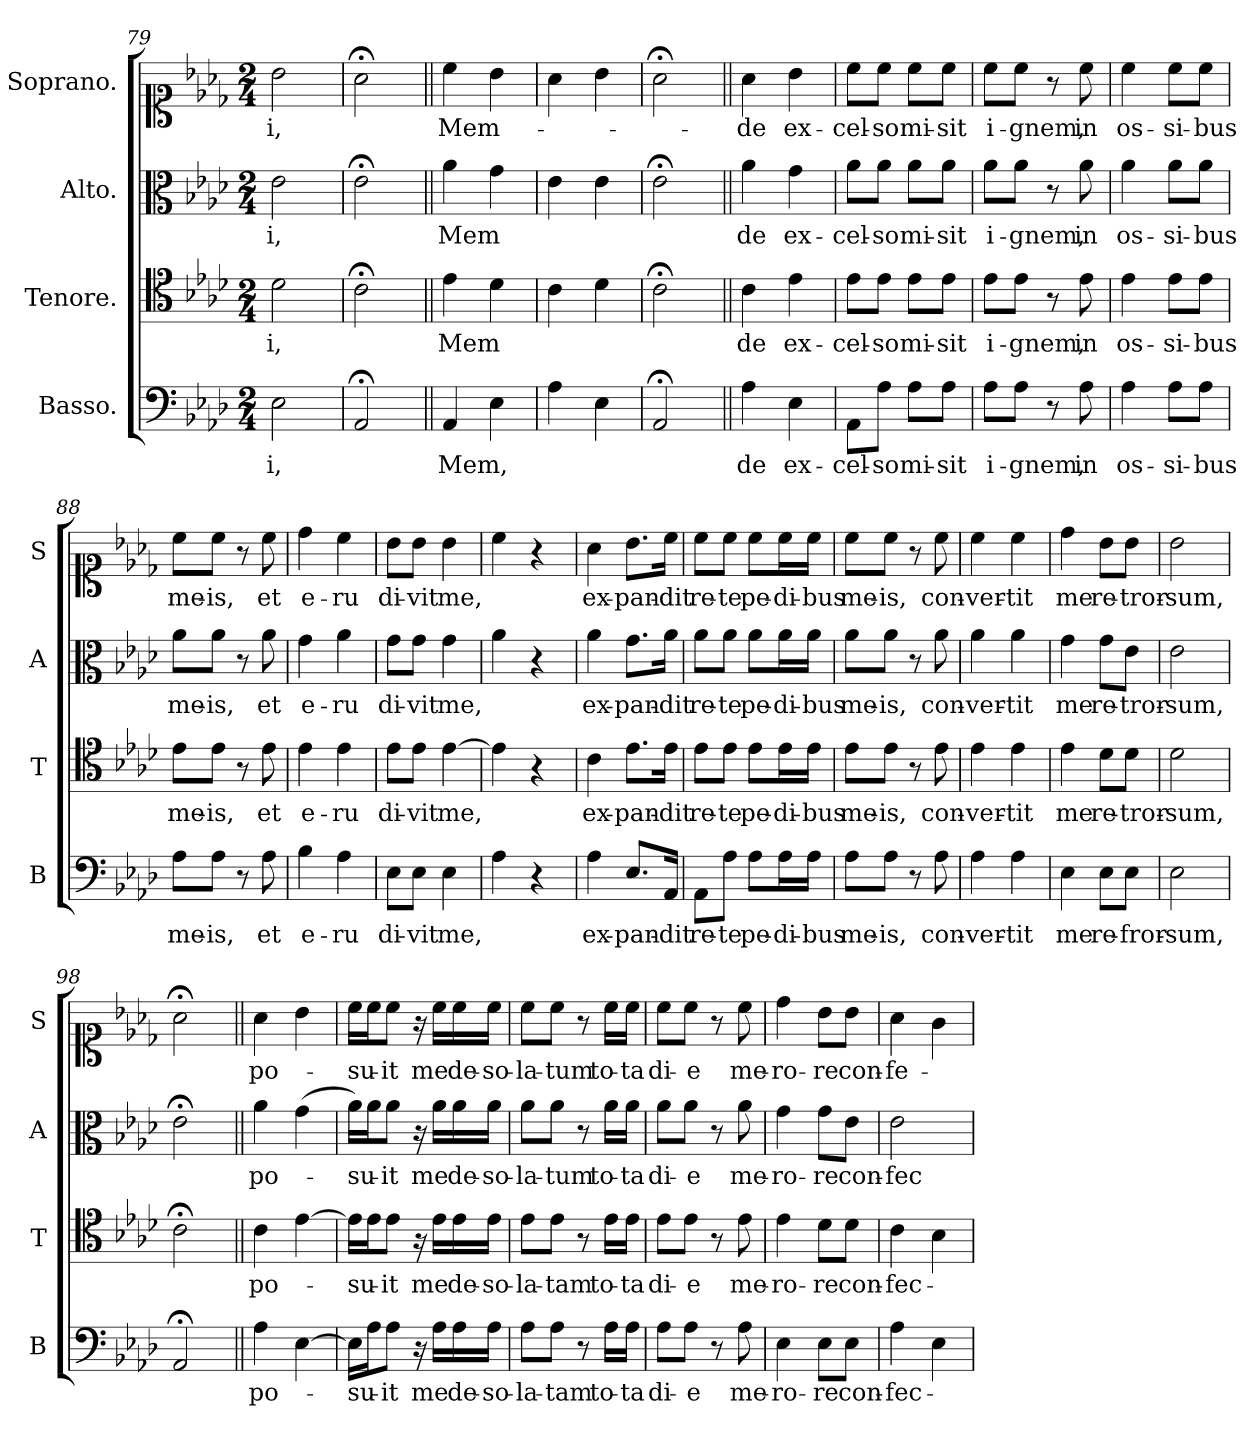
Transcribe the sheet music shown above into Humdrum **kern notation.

**kern	**text	**kern	**text	**kern	**text	**kern	**text
*part4	*part4	*part3	*part3	*part2	*part2	*part1	*part1
*staff4	*staff4	*staff3	*staff3	*staff2	*staff2	*staff1	*staff1
*I"Basso.	*	*I"Tenore.	*	*I"Alto.	*	*I"Soprano.	*
*I'B	*	*I'T	*	*I'A	*	*I'S	*
*clefF4	*	*clefC4	*	*clefC3	*	*clefC1	*
*k[b-e-a-d-]	*	*k[b-e-a-d-]	*	*k[b-e-a-d-]	*	*k[b-e-a-d-]	*
*A-:	*	*A-:	*	*A-:	*	*A-:	*
*M2/4	*	*M2/4	*	*M2/4	*	*M2/4	*
=79	=79	=79	=79	=79	=79	=79	=79
2E-\	-i,	2d-\	-i,	2e-\	-i,	2b-\	-i,
=80	=80	=80	=80	=80	=80	=80	=80
2AA-;</	.	2c;<\	.	2e-;<\	.	2a-;<\	.
=81||	=81||	=81||	=81||	=81||	=81||	=81||	=81||
4AA-/	Mem,	4e-\	Mem	4a-\	Mem	4cc\	Mem-
4E-\	.	4d-\	.	4g\	.	4b-\	.
=82	=82	=82	=82	=82	=82	=82	=82
4A-\	.	4c\	.	4e-\	.	4a-\	.
4E-\	.	4d-\	.	4e-\	.	4b-\	.
=83	=83	=83	=83	=83	=83	=83	=83
2AA-;</	.	2c;<\	.	2e-;<\	.	2a-;<\	.
=84||	=84||	=84||	=84||	=84||	=84||	=84||	=84||
4A-\	de	4c\	de	4a-\	de	4a-\	de
4E-\	ex-	4e-\	ex-	4g\	ex-	4b-\	ex-
=85	=85	=85	=85	=85	=85	=85	=85
8AA-\L	-cel-	8e-\L	-cel-	8a-\L	-cel-	8cc\L	-cel-
8A-\J	-so	8e-\J	-so	8a-\J	-so	8cc\J	-so
8A-\L	mi-	8e-\L	mi-	8a-\L	mi-	8cc\L	mi-
8A-\J	-sit	8e-\J	-sit	8a-\J	-sit	8cc\J	-sit
=86	=86	=86	=86	=86	=86	=86	=86
8A-\L	i-	8e-\L	i-	8a-\L	i-	8cc\L	i-
8A-\J	-gnem,	8e-\J	-gnem,	8a-\J	-gnem,	8cc\J	-gnem,
8r	.	8r	.	8r	.	8r	.
8A-\	in	8e-\	in	8a-\	in	8cc\	in
=87	=87	=87	=87	=87	=87	=87	=87
4A-\	os-	4e-\	os-	4a-\	os-	4cc\	os-
8A-\L	-si-	8e-\L	-si-	8a-\L	-si-	8cc\L	-si-
8A-\J	-bus	8e-\J	-bus	8a-\J	-bus	8cc\J	-bus
=88	=88	=88	=88	=88	=88	=88	=88
8A-\L	me-	8e-\L	me-	8a-\L	me-	8cc\L	me-
8A-\J	-is,	8e-\J	-is,	8a-\J	-is,	8cc\J	-is,
8r	.	8r	.	8r	.	8r	.
8A-\	et	8e-\	et	8a-\	et	8cc\	et
=89	=89	=89	=89	=89	=89	=89	=89
4B-\	e-	4e-\	e-	4g\	e-	4dd-\	e-
4A-\	-ru	4e-\	-ru	4a-\	-ru	4cc\	-ru
=90	=90	=90	=90	=90	=90	=90	=90
8E-\L	di-	8e-\L	di-	8g\L	di-	8b-\L	di-
8E-\J	-vit	8e-\J	-vit	8g\J	-vit	8b-\J	-vit
4E-\	me,	[4e-\	me,	4g\	me,	4b-\	me,
=91	=91	=91	=91	=91	=91	=91	=91
4A-\	.	4e-\]	.	4a-\	.	4cc\	.
4r	.	4r	.	4r	.	4r	.
=92	=92	=92	=92	=92	=92	=92	=92
4A-\	ex-	4c\	ex-	4a-\	ex-	4a-\	ex-
8.E-/L	-pan-	8.e-\L	-pan-	8.g\L	-pan-	8.b-\L	-pan-
16AA-/Jk	-dit	16e-\Jk	-dit	16a-\Jk	-dit	16cc\Jk	-dit
=93	=93	=93	=93	=93	=93	=93	=93
8AA-\L	re-	8e-\L	re-	8a-\L	re-	8cc\L	re-
8A-\J	-te	8e-\J	-te	8a-\J	-te	8cc\J	-te
8A-\L	pe-	8e-\L	pe-	8a-\L	pe-	8cc\L	pe-
16A-\L	-di-	16e-\L	-di-	16a-\L	-di-	16cc\L	-di-
16A-\JJ	-bus	16e-\JJ	-bus	16a-\JJ	-bus	16cc\JJ	-bus
=94	=94	=94	=94	=94	=94	=94	=94
8A-\L	me-	8e-\L	me-	8a-\L	me-	8cc\L	me-
8A-\J	-is,	8e-\J	-is,	8a-\J	-is,	8cc\J	-is,
8r	.	8r	.	8r	.	8r	.
8A-\	con-	8e-\	con-	8a-\	con-	8cc\	con-
=95	=95	=95	=95	=95	=95	=95	=95
4A-\	-ver-	4e-\	-ver-	4a-\	-ver-	4cc\	-ver-
4A-\	-tit	4e-\	-tit	4a-\	-tit	4cc\	-tit
=96	=96	=96	=96	=96	=96	=96	=96
4E-\	me	4e-\	me	4g\	me	4dd-\	me
8E-\L	re-	8d-\L	re-	8g\L	re-	8b-\L	re-
8E-\J	-fror-	8d-\J	-tror-	8e-\J	-tror-	8b-\J	-tror-
=97	=97	=97	=97	=97	=97	=97	=97
2E-\	-sum,	2d-\	-sum,	2e-\	-sum,	2b-\	-sum,
=98	=98	=98	=98	=98	=98	=98	=98
2AA-;</	.	2c;<\	.	2e-;<\	.	2a-;<\	.
=99||	=99||	=99||	=99||	=99||	=99||	=99||	=99||
4A-\	po-	4c\	po-	4a-\	po-	4a-\	po-
[4E-\	.	[4e-\	.	(4g\	.	4b-\	.
=100	=100	=100	=100	=100	=100	=100	=100
16E-\LL]	.	16e-\LL]	.	16a-\LL)	.	16cc\LL	.
16A-\J	-su-	16e-\J	-su-	16a-\J	-su-	16cc\J	-su-
8A-\J	-it	8e-\J	-it	8a-\J	-it	8cc\J	-it
16r	.	16r	.	16r	.	16r	.
16A-\LL	me	16e-\LL	me	16a-\LL	me	16cc\LL	me
16A-\	de-	16e-\	de-	16a-\	de-	16cc\	de-
16A-\JJ	-so-	16e-\JJ	-so-	16a-\JJ	-so-	16cc\JJ	-so-
=101	=101	=101	=101	=101	=101	=101	=101
8A-\L	-la-	8e-\L	-la-	8a-\L	-la-	8cc\L	-la-
8A-\J	-tam	8e-\J	-tam	8a-\J	-tum	8cc\J	-tum
8r	.	8r	.	8r	.	8r	.
16A-\LL	to-	16e-\LL	to-	16a-\LL	to-	16cc\LL	to-
16A-\JJ	-ta	16e-\JJ	-ta	16a-\JJ	-ta	16cc\JJ	-ta
=102	=102	=102	=102	=102	=102	=102	=102
8A-\L	di-	8e-\L	di-	8a-\L	di-	8cc\L	di-
8A-\J	-e	8e-\J	-e	8a-\J	-e	8cc\J	-e
8r	.	8r	.	8r	.	8r	.
8A-\	me-	8e-\	me-	8a-\	me-	8cc\	me-
=103	=103	=103	=103	=103	=103	=103	=103
4E-\	-ro-	4e-\	-ro-	4g\	-ro-	4dd-\	-ro-
8E-\L	-re	8d-\L	-re	8g\L	-re	8b-\L	-re
8E-\J	con-	8d-\J	con-	8e-\J	con-	8b-\J	con-
=104	=104	=104	=104	=104	=104	=104	=104
4A-\	-fec-	4c\	-fec-	2e-\	-fec-	4a-\	-fe-
4E-\	.	4B-\	.	.	.	4g\	.
=	=	=	=	=	=	=	=
*-	*-	*-	*-	*-	*-	*-	*-
